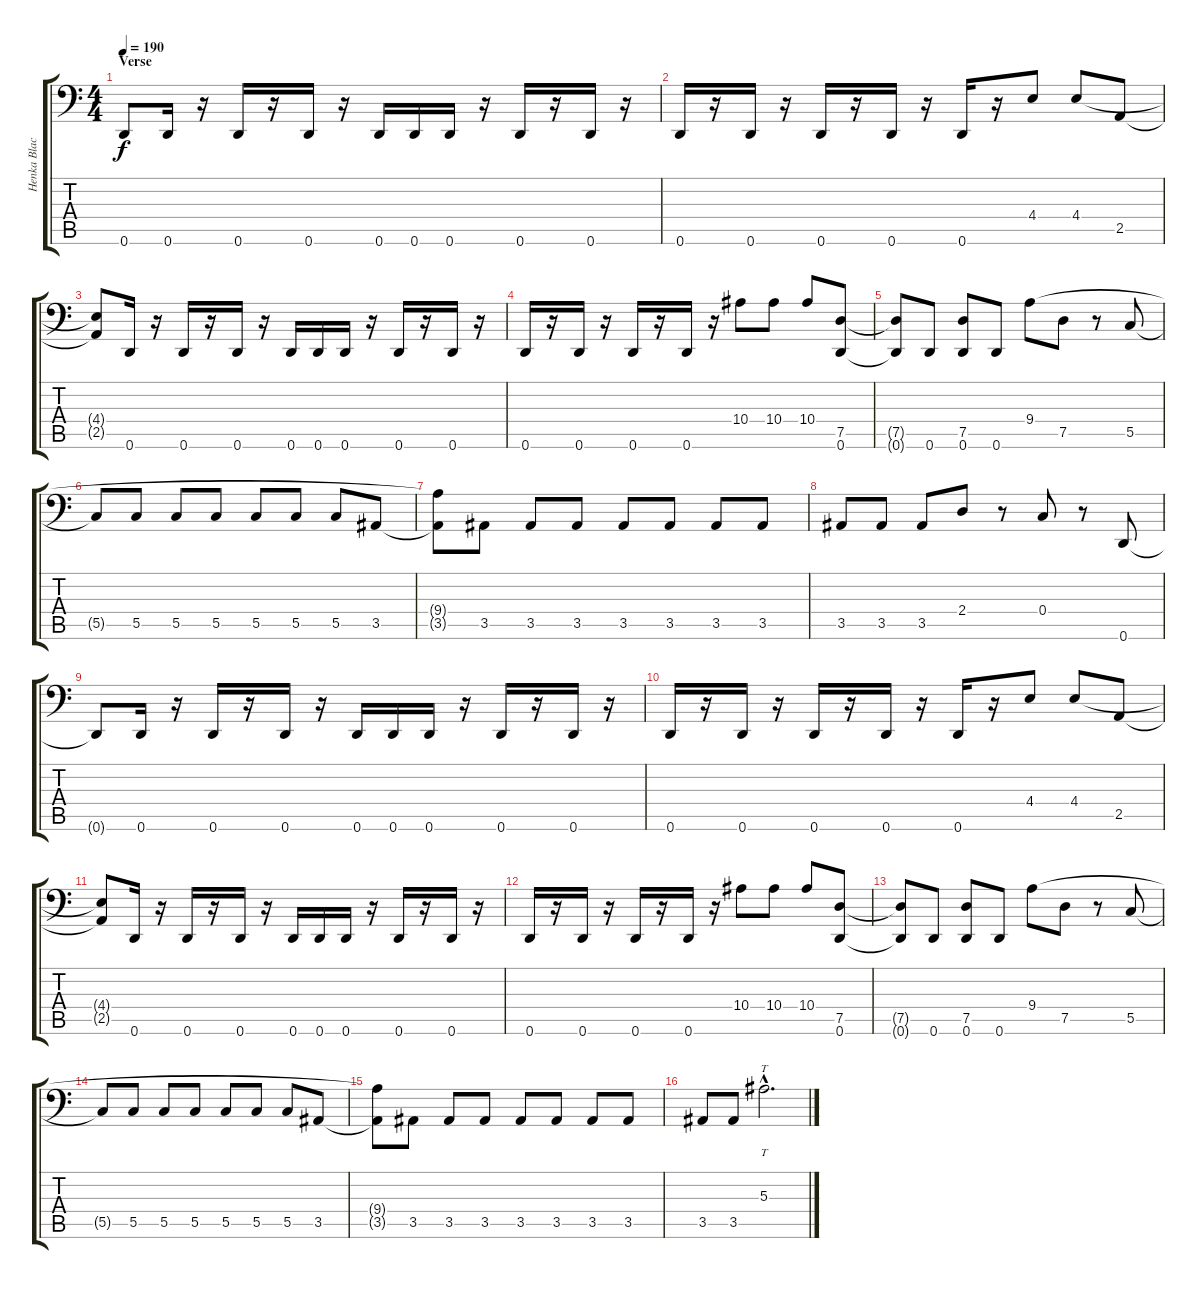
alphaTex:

\track ("Henka Blacksmith" "Henka Blac") {instrument electricbasspick}
\staff {score tabs}
\tuning (D3 A2 F2 C2 G1 D1) {hide}
\ts (4 4)
\section ("" "Verse")
\tempo 190
\clef f4
\ks c
0.6{t}.8{dy f} 0.6.16 r.16 0.6.16 r.16 0.6.16 r.16 0.6.16 0.6.16 0.6.16 r.16 0.6.16 r.16 0.6.16 r.16 |
0.6.16 r.16 0.6.16 r.16 0.6.16 r.16 0.6.16 r.16 0.6.16 r.16 4.4.8 4.4.8 2.5.8 |
(4.4{t} 2.5{t}).8 0.6.16 r.16 0.6.16 r.16 0.6.16 r.16 0.6.16 0.6.16 0.6.16 r.16 0.6.16 r.16 0.6.16 r.16 |
0.6.16 r.16 0.6.16 r.16 0.6.16 r.16 0.6.16 r.16 10.4.8 10.4.8 10.4.8 (7.5 0.6).8 |
(7.5{t} 0.6{t}).8 0.6.8 (7.5 0.6).8 0.6.8 9.4.8 7.5.8 r.8 5.5.8 |
5.5{t}.8 5.5.8 5.5.8 5.5.8 5.5.8 5.5.8 5.5.8 3.5.8 |
(9.4{t} 3.5{t}).8 3.5.8 3.5.8 3.5.8 3.5.8 3.5.8 3.5.8 3.5.8 |
3.5.8 3.5.8 3.5.8 2.4.8 r.8 0.4.8 r.8 0.6.8 |
0.6{t}.8 0.6.16 r.16 0.6.16 r.16 0.6.16 r.16 0.6.16 0.6.16 0.6.16 r.16 0.6.16 r.16 0.6.16 r.16 |
0.6.16 r.16 0.6.16 r.16 0.6.16 r.16 0.6.16 r.16 0.6.16 r.16 4.4.8 4.4.8 2.5.8 |
(4.4{t} 2.5{t}).8 0.6.16 r.16 0.6.16 r.16 0.6.16 r.16 0.6.16 0.6.16 0.6.16 r.16 0.6.16 r.16 0.6.16 r.16 |
0.6.16 r.16 0.6.16 r.16 0.6.16 r.16 0.6.16 r.16 10.4.8 10.4.8 10.4.8 (7.5 0.6).8 |
(7.5{t} 0.6{t}).8 0.6.8 (7.5 0.6).8 0.6.8 9.4.8 7.5.8 r.8 5.5.8 |
5.5{t}.8 5.5.8 5.5.8 5.5.8 5.5.8 5.5.8 5.5.8 3.5.8 |
(9.4{t} 3.5{t}).8 3.5.8 3.5.8 3.5.8 3.5.8 3.5.8 3.5.8 3.5.8 |
3.5.8 3.5.8 5.3{hac}.2{tt d}
